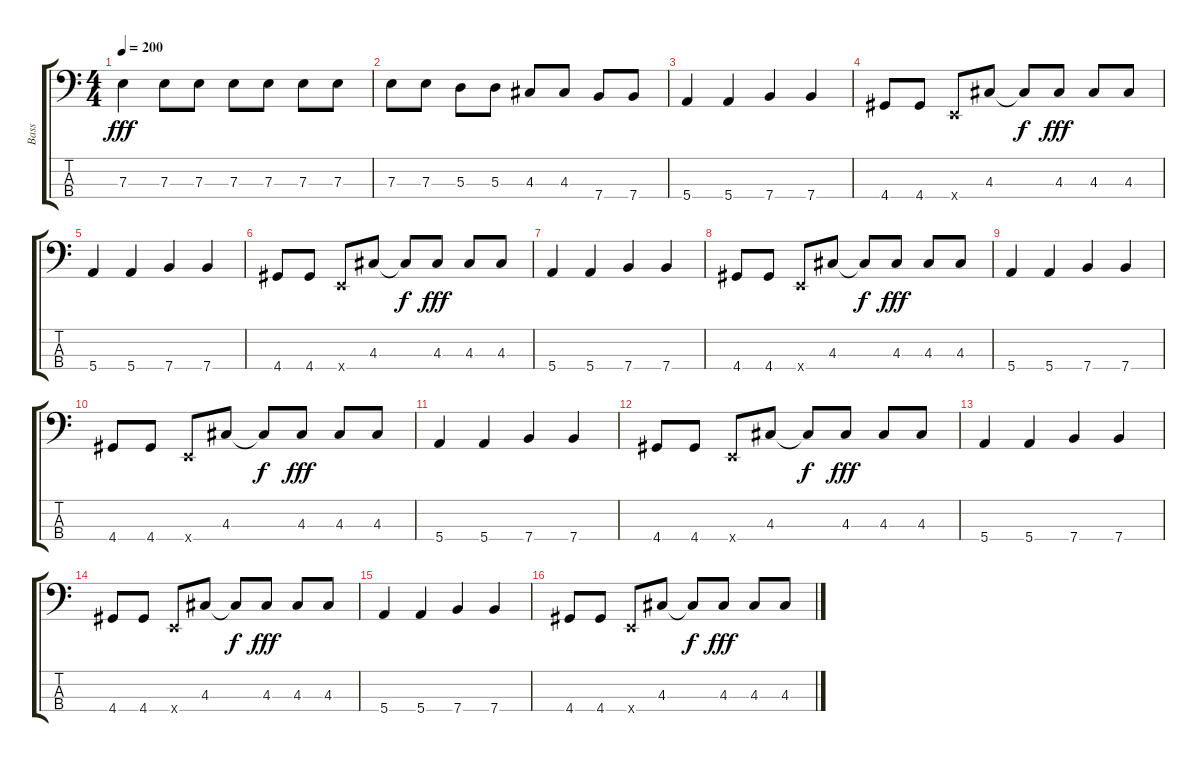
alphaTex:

\track ("Bass" "Bass") {instrument electricbassfinger}
\staff {score tabs}
\tuning (G2 D2 A1 E1) {hide}
\ts (4 4)
\tempo 200
\clef f4
\ks c
7.3.4{dy fff} 7.3.8 7.3.8 7.3.8 7.3.8 7.3.8 7.3.8 |
7.3.8 7.3.8 5.3.8 5.3.8 4.3.8 4.3.8 7.4.8 7.4.8 |
5.4.4 5.4.4 7.4.4 7.4.4 |
4.4.8 4.4.8 0.4{x}.8 4.3.8 4.3{t}.8{dy f} 4.3.8{dy fff} 4.3.8 4.3.8 |
5.4.4 5.4.4 7.4.4 7.4.4 |
4.4.8 4.4.8 0.4{x}.8 4.3.8 4.3{t}.8{dy f} 4.3.8{dy fff} 4.3.8 4.3.8 |
5.4.4 5.4.4 7.4.4 7.4.4 |
4.4.8 4.4.8 0.4{x}.8 4.3.8 4.3{t}.8{dy f} 4.3.8{dy fff} 4.3.8 4.3.8 |
5.4.4 5.4.4 7.4.4 7.4.4 |
4.4.8 4.4.8 0.4{x}.8 4.3.8 4.3{t}.8{dy f} 4.3.8{dy fff} 4.3.8 4.3.8 |
5.4.4 5.4.4 7.4.4 7.4.4 |
4.4.8 4.4.8 0.4{x}.8 4.3.8 4.3{t}.8{dy f} 4.3.8{dy fff} 4.3.8 4.3.8 |
5.4.4 5.4.4 7.4.4 7.4.4 |
4.4.8 4.4.8 0.4{x}.8 4.3.8 4.3{t}.8{dy f} 4.3.8{dy fff} 4.3.8 4.3.8 |
5.4.4 5.4.4 7.4.4 7.4.4 |
4.4.8 4.4.8 0.4{x}.8 4.3.8 4.3{t}.8{dy f} 4.3.8{dy fff} 4.3.8 4.3.8
